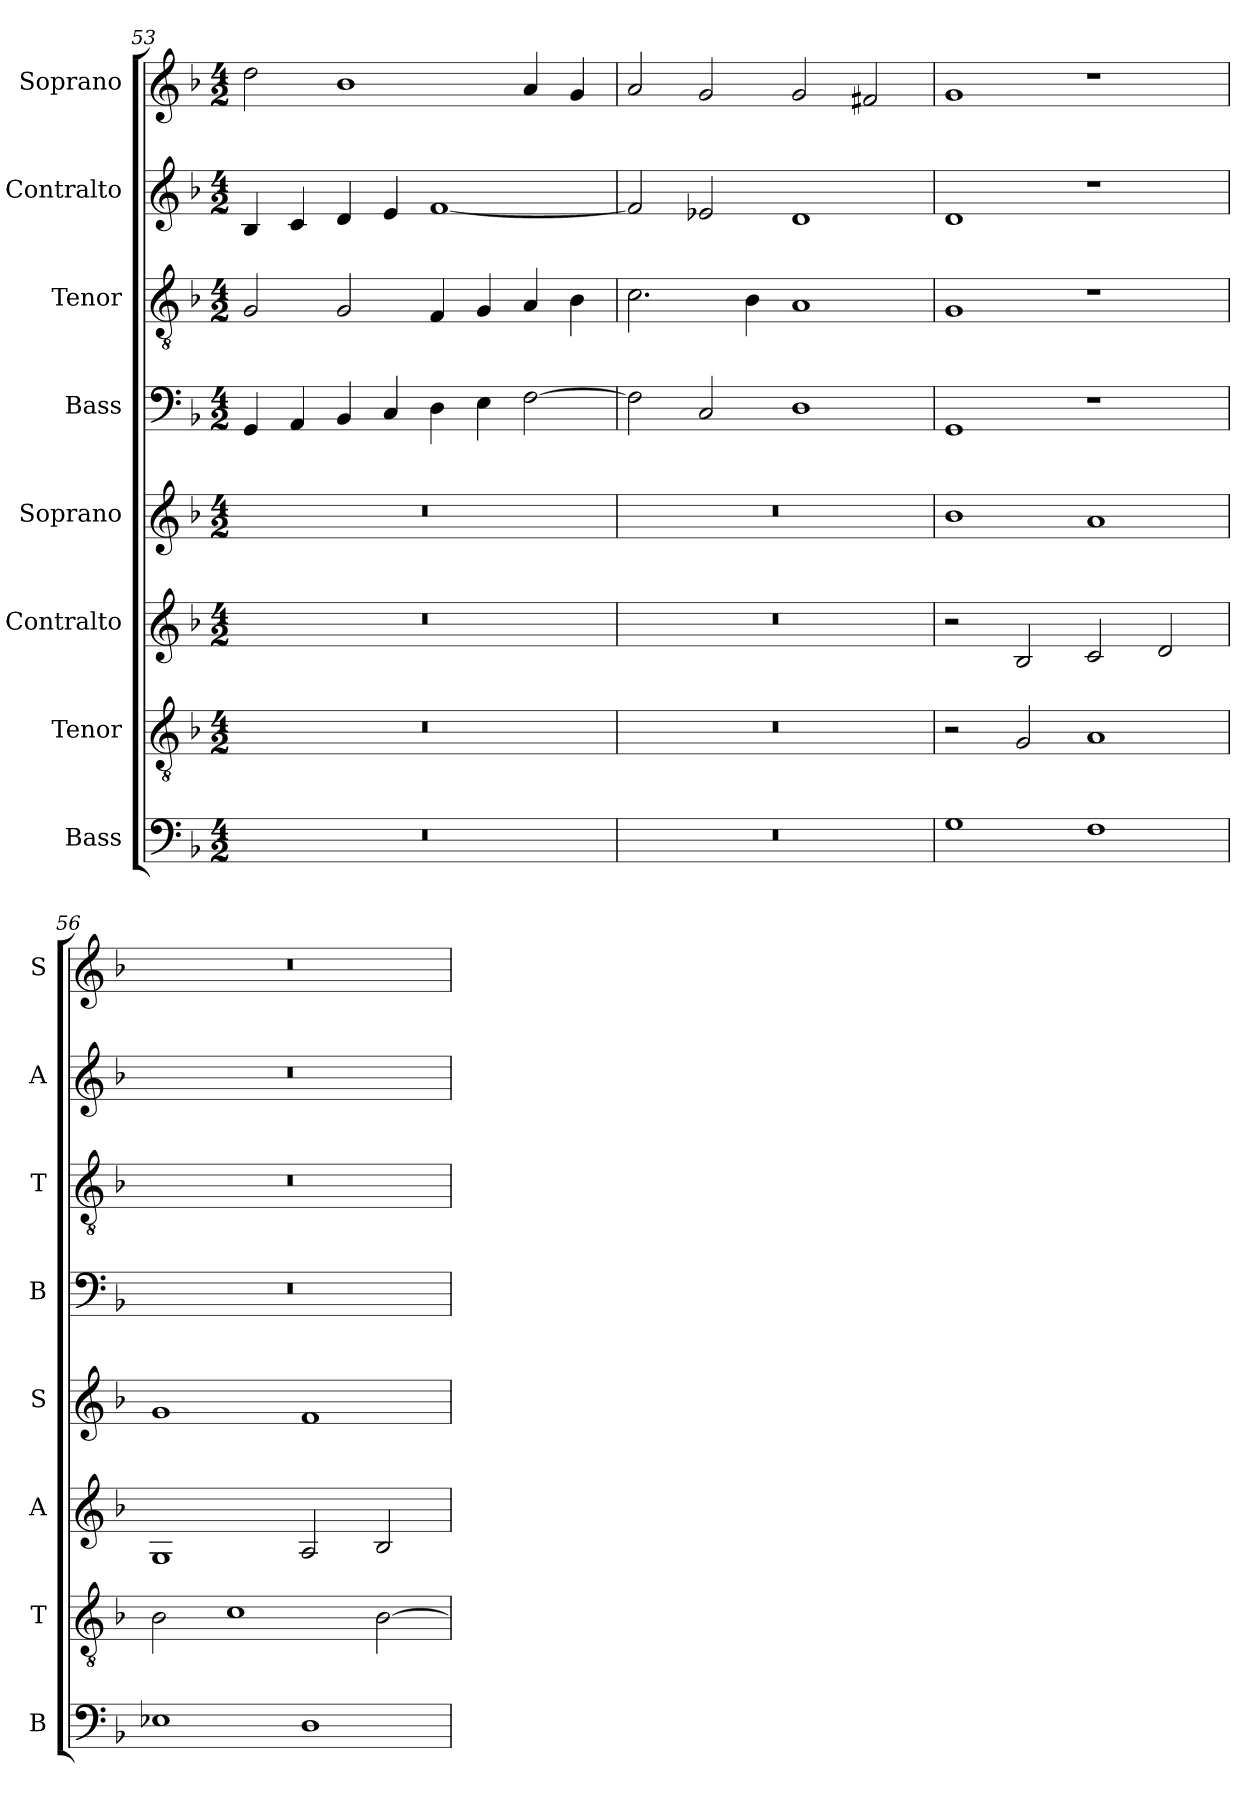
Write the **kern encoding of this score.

**kern	**kern	**kern	**kern	**kern	**kern	**kern	**kern
*part8	*part7	*part6	*part5	*part4	*part3	*part2	*part1
*staff8	*staff7	*staff6	*staff5	*staff4	*staff3	*staff2	*staff1
*I"Bass	*I"Tenor	*I"Contralto	*I"Soprano	*I"Bass	*I"Tenor	*I"Contralto	*I"Soprano
*I'B	*I'T	*I'A	*I'S	*I'B	*I'T	*I'A	*I'S
*clefF4	*clefGv2	*clefG2	*clefG2	*clefF4	*clefGv2	*clefG2	*clefG2
*k[b-]	*k[b-]	*k[b-]	*k[b-]	*k[b-]	*k[b-]	*k[b-]	*k[b-]
*F:ion	*F:ion	*F:ion	*F:ion	*F:ion	*F:ion	*F:ion	*F:ion
*M4/2	*M4/2	*M4/2	*M4/2	*M4/2	*M4/2	*M4/2	*M4/2
=53	=53	=53	=53	=53	=53	=53	=53
0r	0r	0r	0r	4GG	2G	4B-	2dd
.	.	.	.	4AA	.	4c	.
.	.	.	.	4BB-	2G	4d	1b-
.	.	.	.	4C	.	4e	.
.	.	.	.	4D	4F	[1f	.
.	.	.	.	4E	4G	.	.
.	.	.	.	[2F	4A	.	4a
.	.	.	.	.	4B-	.	4g
=54	=54	=54	=54	=54	=54	=54	=54
0r	0r	0r	0r	2F]	2.c	2f]	2a
.	.	.	.	2C	.	2e-X	2g
.	.	.	.	.	4B-	.	.
.	.	.	.	1D	1A	1d	2g
.	.	.	.	.	.	.	2f#X
=55	=55	=55	=55	=55	=55	=55	=55
1G	2r	2r	1b-	1GG	1G	1d	1g
.	2G	2B-	.	.	.	.	.
1F	1A	2c	1a	1r	1r	1r	1r
.	.	2d	.	.	.	.	.
=56	=56	=56	=56	=56	=56	=56	=56
1E-X	2B-	1G	1g	0r	0r	0r	0r
.	1c	.	.	.	.	.	.
1D	.	2A	1f	.	.	.	.
.	[2B-	2B-	.	.	.	.	.
=	=	=	=	=	=	=	=
*-	*-	*-	*-	*-	*-	*-	*-
